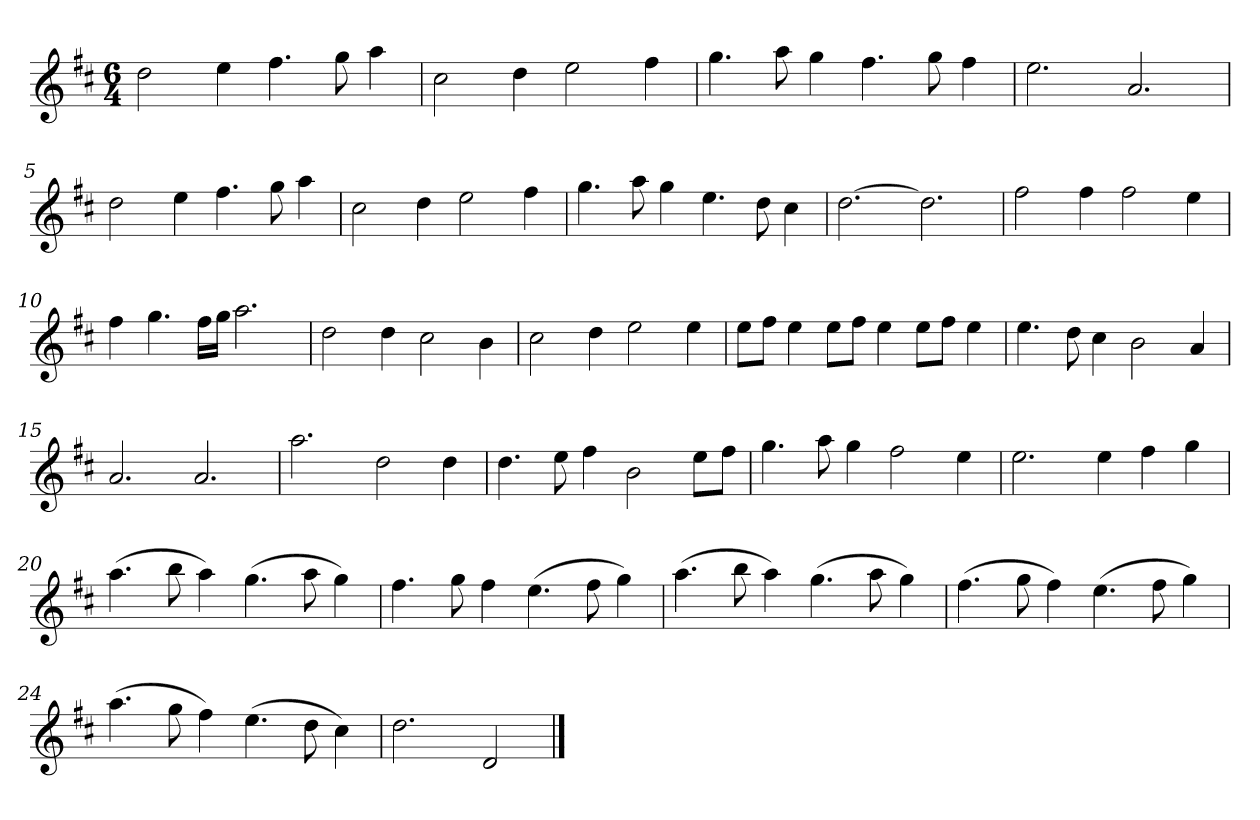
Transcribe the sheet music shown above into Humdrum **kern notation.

**kern
*part1
*staff1
*k[f#c#]
*M6/4
*MM120
=1
2dd
4ee
4.ff#
8gg
4aa
=2
2cc#
4dd
2ee
4ff#
=3
4.gg
8aa
4gg
4.ff#
8gg
4ff#
=4
2.ee
2.a
=5
2dd
4ee
4.ff#
8gg
4aa
=6
2cc#
4dd
2ee
4ff#
=7
4.gg
8aa
4gg
4.ee
8dd
4cc#
=8
[2.dd
2.dd]
=9
2ff#
4ff#
2ff#
4ee
=10
4ff#
4.gg
16ff#LL
16ggJJ
2.aa
=11
2dd
4dd
2cc#
4b
=12
2cc#
4dd
2ee
4ee
=13
8eeL
8ff#J
4ee
8eeL
8ff#J
4ee
8eeL
8ff#J
4ee
=14
4.ee
8dd
4cc#
2b
4a
=15
2.a
2.a
=16
2.aa
2dd
4dd
=17
4.dd
8ee
4ff#
2b
8eeL
8ff#J
=18
4.gg
8aa
4gg
2ff#
4ee
=19
2.ee
4ee
4ff#
4gg
=20
(4.aa
8bb
4aa)
(4.gg
8aa
4gg)
=21
4.ff#
8gg
4ff#
(4.ee
8ff#
4gg)
=22
(4.aa
8bb
4aa)
(4.gg
8aa
4gg)
=23
(4.ff#
8gg
4ff#)
(4.ee
8ff#
4gg)
=24
(4.aa
8gg
4ff#)
(4.ee
8dd
4cc#)
=25
2.dd
2d
==
*-
